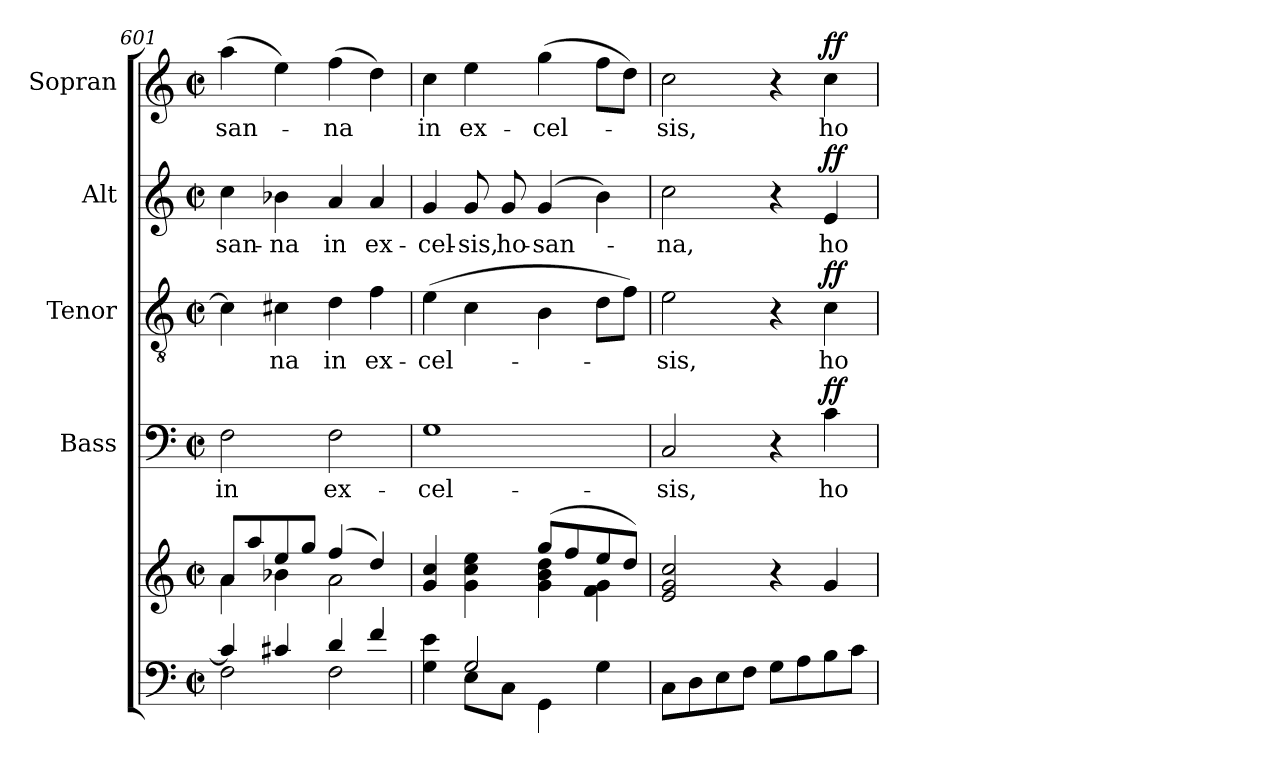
**kern	**kern	**kern	**text	**dynam	**kern	**text	**dynam	**kern	**text	**dynam	**kern	**text	**dynam
*part5	*part5	*part4	*part4	*part4	*part3	*part3	*part3	*part2	*part2	*part2	*part1	*part1	*part1
*staff6	*staff5	*staff4	*staff4	*staff4	*staff3	*staff3	*staff3	*staff2	*staff2	*staff2	*staff1	*staff1	*staff1
*	*	*I"Bass	*	*	*I"Tenor	*	*	*I"Alt	*	*	*I"Sopran	*	*
*	*	*I'B.	*	*	*I'T.	*	*	*I'A.	*	*	*I'S.	*	*
*clefF4	*clefG2	*clefF4	*	*	*clefGv2	*	*	*clefG2	*	*	*clefG2	*	*
*k[]	*k[]	*k[]	*	*	*k[]	*	*	*k[]	*	*	*k[]	*	*
*C:	*C:	*C:	*	*	*C:	*	*	*C:	*	*	*C:	*	*
*M2/2	*M2/2	*M2/2	*	*	*M2/2	*	*	*M2/2	*	*	*M2/2	*	*
*met(c|)	*met(c|)	*met(c|)	*	*	*met(c|)	*	*	*met(c|)	*	*	*met(c|)	*	*
=601	=601	=601	=601	=601	=601	=601	=601	=601	=601	=601	=601	=601	=601
*^	*^	*	*	*	*	*	*	*	*	*	*	*	*
!	!	!	!	!	!LO:LY:b	!	!	!	!	!	!LO:LY:b	!	!	!LO:LY:b	!
4c/]	2F\	8a/L	4a\	2F\	in	.	4c\]	.	.	4cc\	-san-	.	(>4aa\	-san-	.
.	.	8aa/	.	.	.	.	.	.	.	.	.	.	.	.	.
!	!	!	!	!	!	!	!	!LO:LY:b	!	!	!LO:LY:b	!	!	!	!
4c#X/	.	8ee/	4b-X\	.	.	.	4c#X\	-na	.	4b-X\	-na	.	4ee\)	.	.
.	.	8gg/J	.	.	.	.	.	.	.	.	.	.	.	.	.
!	!	!	!	!	!LO:LY:b	!	!	!LO:LY:b	!	!	!LO:LY:b	!	!	!LO:LY:b	!
4d/	2F\	(4ff/	2a\	2F\	ex-	.	4d\	in	.	4a/	in	.	(>4ff\	-na	.
!	!	!	!	!	!	!	!	!LO:LY:b	!	!	!LO:LY:b	!	!	!	!
4f/	.	4dd/)	.	.	.	.	4f\	ex-	.	4a/	ex-	.	4dd\)	.	.
=602	=602	=602	=602	=602	=602	=602	=602	=602	=602	=602	=602	=602	=602	=602	=602
!	!	!	!	!	!LO:LY:b	!	!	!LO:LY:b	!	!	!LO:LY:b	!	!	!LO:LY:b	!
4ryy	4G\ 4e\	4g/ 4cc/	2ryy	1G	-cel-	.	(>4e\	-cel-	.	4g/	-cel-	.	4cc\	in	.
!	!	!	!	!	!	!	!	!	!	!	!LO:LY:b	!	!	!LO:LY:b	!
2G/	8E\L	4g\ 4cc\ 4ee\	.	.	.	.	4c\	.	.	8g/	-sis,	.	4ee\	ex-	.
!	!	!	!	!	!	!	!	!	!	!	!LO:LY:b	!	!	!	!
.	8C\J	.	.	.	.	.	.	.	.	8g/	ho-	.	.	.	.
!	!	!	!	!	!	!	!	!	!	!	!LO:LY:b	!	!	!LO:LY:b	!
.	4GG\	(>8gg/L	4g\ 4b\ 4dd\	.	.	.	4B\	.	.	(4g/	-san-	.	(>4gg\	-cel-	.
.	.	8ff/	.	.	.	.	.	.	.	.	.	.	.	.	.
4ryy	4G\	8ee/	4f\ 4g\	.	.	.	8d\L	.	.	4b\)	.	.	8ff\L	.	.
.	.	8dd/J)	.	.	.	.	8f\J)	.	.	.	.	.	8dd\J)	.	.
*v	*v	*	*	*	*	*	*	*	*	*	*	*	*	*	*
*	*v	*v	*	*	*	*	*	*	*	*	*	*	*	*
!!LO:LB:g=z
=603	=603	=603	=603	=603	=603	=603	=603	=603	=603	=603	=603	=603	=603
!	!	!	!LO:LY:b	!	!	!LO:LY:b	!	!	!LO:LY:b	!	!	!LO:LY:b	!
8C\L	2e/ 2g/ 2cc/	2C/	-sis,	.	2e\	-sis,	.	2cc\	-na,	.	2cc\	-sis,	.
8D\	.	.	.	.	.	.	.	.	.	.	.	.	.
8E\	.	.	.	.	.	.	.	.	.	.	.	.	.
8F\J	.	.	.	.	.	.	.	.	.	.	.	.	.
8G\L	4r	4r	.	.	4r	.	.	4r	.	.	4r	.	.
8A\	.	.	.	.	.	.	.	.	.	.	.	.	.
!	!	!	!LO:LY:b	!LO:DY:a	!	!LO:LY:b	!LO:DY:a	!	!LO:LY:b	!LO:DY:a	!	!LO:LY:b	!LO:DY:a
8B\	4g/	4c\	ho-	ff	4c\	ho-	ff	4e/	ho-	ff	4cc\	ho-	ff
8c\J	.	.	.	.	.	.	.	.	.	.	.	.	.
=	=	=	=	=	=	=	=	=	=	=	=	=	=
*-	*-	*-	*-	*-	*-	*-	*-	*-	*-	*-	*-	*-	*-
